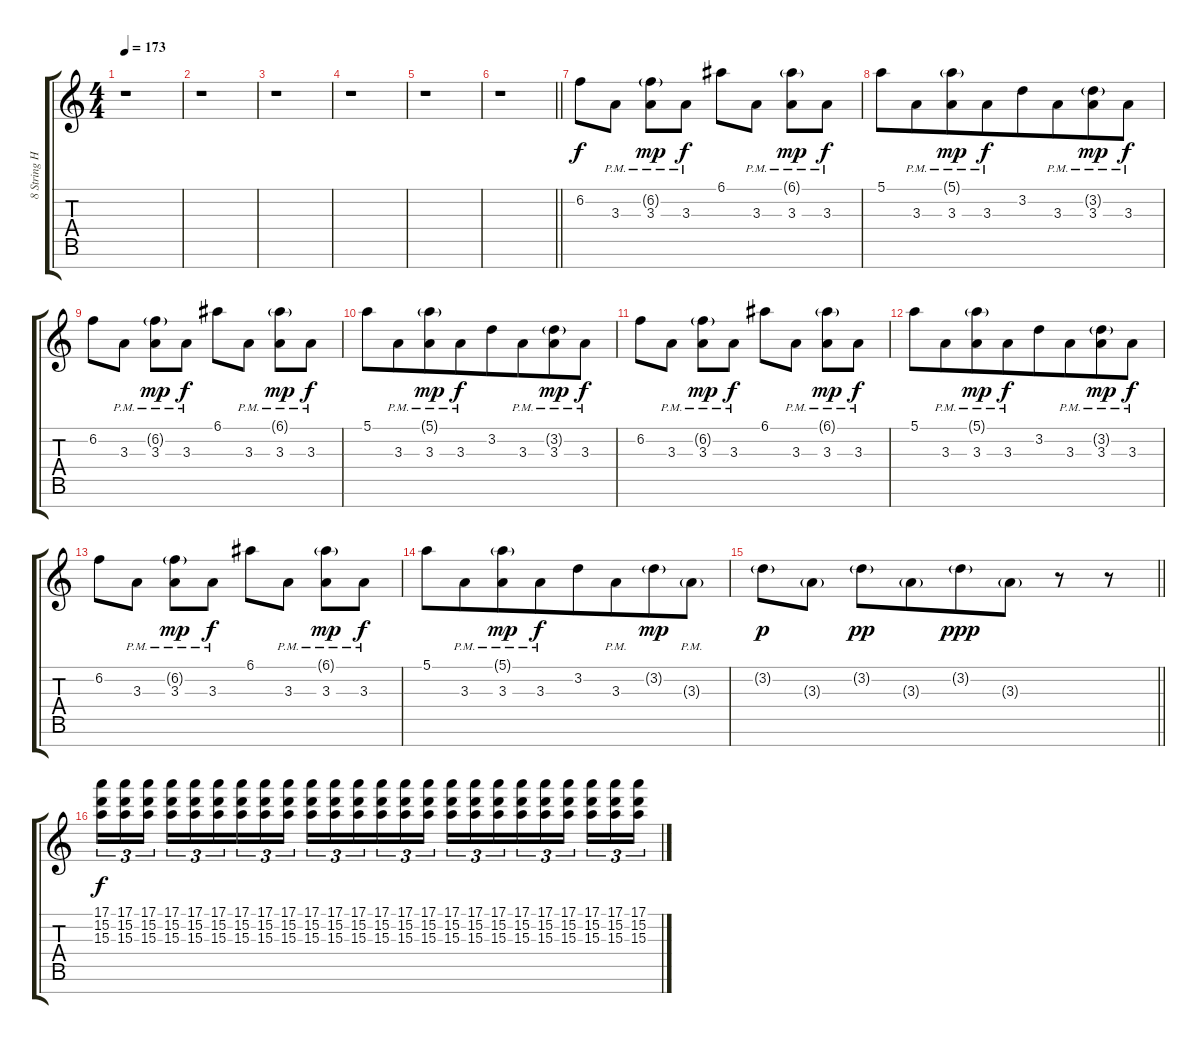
\track ("8 String High" "8 String H") {instrument distortionguitar bank 114}
\staff {score tabs}
\tuning (E4 B3 Gb3 E3 B2 E2 B1) {hide}
\ts (4 4)
\tempo 173
\clef g2
\ks c
r.1{dy f} |
r.1 |
r.1 |
r.1 |
r.1 |
\barLineRight lightlight
r.1 |
\section ("" "")
6.2.8 3.3{pm}.8 (6.2{g} 3.3{pm}).8{dy mp beam merge} 3.3{pm}.8{dy f} 6.1.8{beam merge} 3.3{pm}.8 (6.1{g} 3.3{pm}).8{dy mp beam merge} 3.3{pm}.8{dy f} |
5.1.8 3.3{pm}.8{beam merge} (5.1{g} 3.3{pm}).8{dy mp} 3.3{pm}.8{dy f beam merge} 3.2.8 3.3{pm}.8{beam merge} (3.2{g} 3.3{pm}).8{dy mp} 3.3{pm}.8{dy f} |
6.2.8 3.3{pm}.8 (6.2{g} 3.3{pm}).8{dy mp beam merge} 3.3{pm}.8{dy f} 6.1.8{beam merge} 3.3{pm}.8 (6.1{g} 3.3{pm}).8{dy mp beam merge} 3.3{pm}.8{dy f} |
5.1.8 3.3{pm}.8{beam merge} (5.1{g} 3.3{pm}).8{dy mp} 3.3{pm}.8{dy f beam merge} 3.2.8 3.3{pm}.8{beam merge} (3.2{g} 3.3{pm}).8{dy mp} 3.3{pm}.8{dy f} |
6.2.8 3.3{pm}.8 (6.2{g} 3.3{pm}).8{dy mp beam merge} 3.3{pm}.8{dy f} 6.1.8{beam merge} 3.3{pm}.8 (6.1{g} 3.3{pm}).8{dy mp beam merge} 3.3{pm}.8{dy f} |
5.1.8 3.3{pm}.8{beam merge} (5.1{g} 3.3{pm}).8{dy mp} 3.3{pm}.8{dy f beam merge} 3.2.8 3.3{pm}.8{beam merge} (3.2{g} 3.3{pm}).8{dy mp} 3.3{pm}.8{dy f} |
6.2.8 3.3{pm}.8 (6.2{g} 3.3{pm}).8{dy mp beam merge} 3.3{pm}.8{dy f} 6.1.8{beam merge} 3.3{pm}.8 (6.1{g} 3.3{pm}).8{dy mp beam merge} 3.3{pm}.8{dy f} |
5.1.8 3.3{pm}.8{beam merge} (5.1{g} 3.3{pm}).8{dy mp} 3.3{pm}.8{dy f beam merge} 3.2.8 3.3{pm}.8{beam merge} 3.2{g}.8{dy mp} 3.3{g pm}.8 |
\barLineRight lightlight
3.2{g}.8{dy p} 3.3{g}.8 3.2{g}.8{dy pp} 3.3{g}.8{beam merge} 3.2{g}.8{dy ppp beam merge} 3.3{g}.8 r.8 r.8{volume 9 balance 16} |
\section ("" "")
(17.1 15.2 15.3).16{tu (3 2) dy f} (17.1 15.2 15.3).16{tu (3 2)} (17.1 15.2 15.3).16{tu (3 2) beam splitsecondary} (17.1 15.2 15.3).16{tu (3 2)} (17.1 15.2 15.3).16{tu (3 2)} (17.1 15.2 15.3).16{tu (3 2) beam merge} (17.1 15.2 15.3).16{tu (3 2) beam merge} (17.1 15.2 15.3).16{tu (3 2) beam merge} (17.1 15.2 15.3).16{tu (3 2) beam splitsecondary} (17.1 15.2 15.3).16{tu (3 2)} (17.1 15.2 15.3).16{tu (3 2) beam merge} (17.1 15.2 15.3).16{tu (3 2) beam merge} (17.1 15.2 15.3).16{tu (3 2) beam merge} (17.1 15.2 15.3).16{tu (3 2)} (17.1 15.2 15.3).16{tu (3 2) beam splitsecondary} (17.1 15.2 15.3).16{tu (3 2) beam merge} (17.1 15.2 15.3).16{tu (3 2)} (17.1 15.2 15.3).16{tu (3 2) beam merge} (17.1 15.2 15.3).16{tu (3 2)} (17.1 15.2 15.3).16{tu (3 2)} (17.1 15.2 15.3).16{tu (3 2) beam splitsecondary} (17.1 15.2 15.3).16{tu (3 2) beam merge} (17.1 15.2 15.3).16{tu (3 2)} (17.1 15.2 15.3).16{tu (3 2)}
